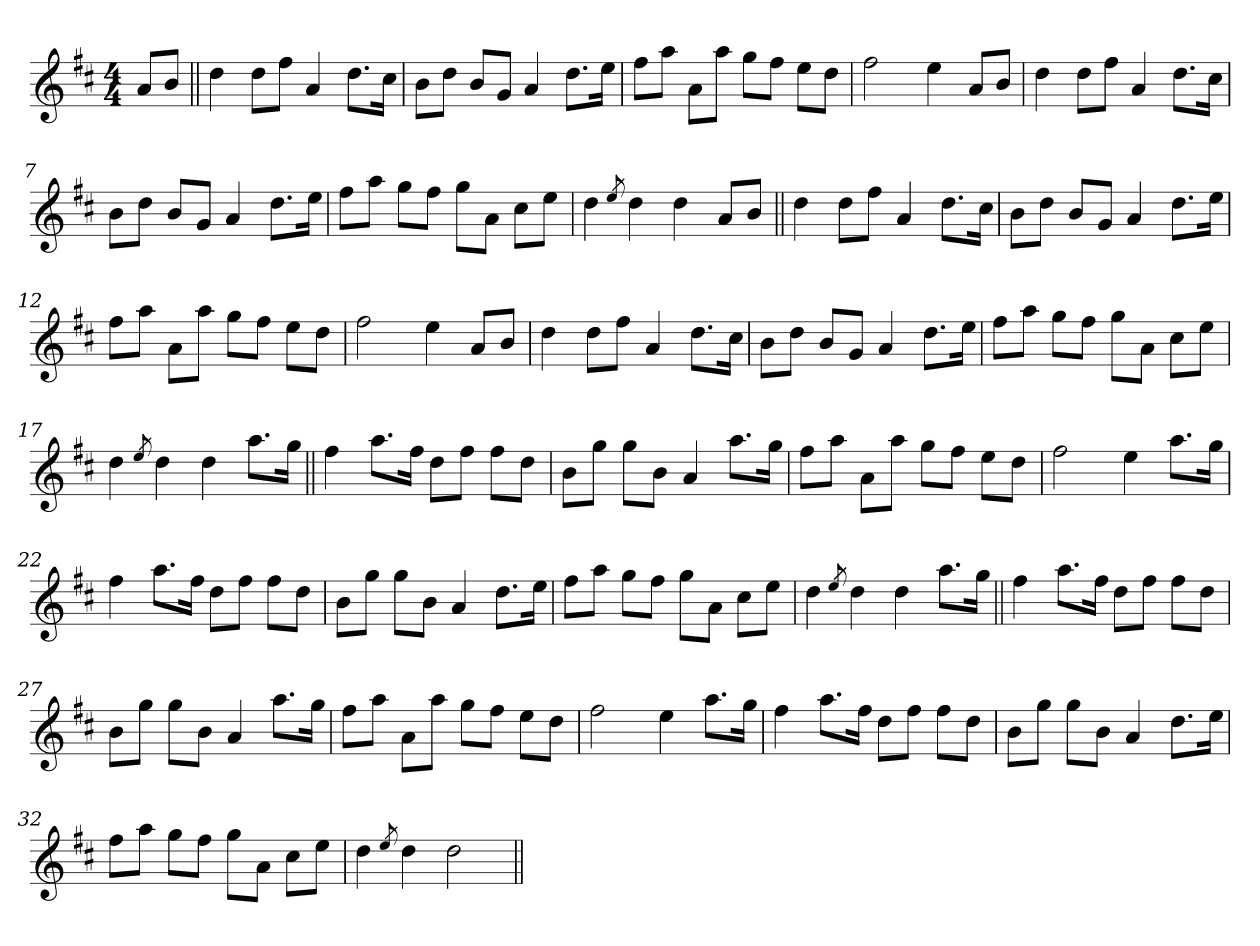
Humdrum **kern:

**kern
*part1
*staff1
*clefG2
*k[f#c#]
*D:
*M4/4
=1
8a/L
8b/J
=2||
4dd\
8dd\L
8ff#\J
4a/
8.dd\L
16cc#\Jk
=3
8b\L
8dd\J
8b/L
8g/J
4a/
8.dd\L
16ee\Jk
=4
8ff#\L
8aa\J
8a\L
8aa\J
8gg\L
8ff#\J
8ee\L
8dd\J
=5
2ff#\
4ee\
8a/L
8b/J
=6
4dd\
8dd\L
8ff#\J
4a/
8.dd\L
16cc#\Jk
!!LO:LB:g=z
=7
8b\L
8dd\J
8b/L
8g/J
4a/
8.dd\L
16ee\Jk
=8
8ff#\L
8aa\J
8gg\L
8ff#\J
8gg\L
8a\J
8cc#\L
8ee\J
=9
4dd\
8qee/
4dd\
4dd\
8a/L
8b/J
=10||
4dd\
8dd\L
8ff#\J
4a/
8.dd\L
16cc#\Jk
=11
8b\L
8dd\J
8b/L
8g/J
4a/
8.dd\L
16ee\Jk
!!LO:LB:g=z
=12
8ff#\L
8aa\J
8a\L
8aa\J
8gg\L
8ff#\J
8ee\L
8dd\J
=13
2ff#\
4ee\
8a/L
8b/J
=14
4dd\
8dd\L
8ff#\J
4a/
8.dd\L
16cc#\Jk
=15
8b\L
8dd\J
8b/L
8g/J
4a/
8.dd\L
16ee\Jk
=16
8ff#\L
8aa\J
8gg\L
8ff#\J
8gg\L
8a\J
8cc#\L
8ee\J
=17
4dd\
8qee/
4dd\
4dd\
8.aa\L
16gg\Jk
!!LO:LB:g=z
=18||
4ff#\
8.aa\L
16ff#\Jk
8dd\L
8ff#\J
8ff#\L
8dd\J
=19
8b\L
8gg\J
8gg\L
8b\J
4a/
8.aa\L
16gg\Jk
=20
8ff#\L
8aa\J
8a\L
8aa\J
8gg\L
8ff#\J
8ee\L
8dd\J
=21
2ff#\
4ee\
8.aa\L
16gg\Jk
=22
4ff#\
8.aa\L
16ff#\Jk
8dd\L
8ff#\J
8ff#\L
8dd\J
=23
8b\L
8gg\J
8gg\L
8b\J
4a/
8.dd\L
16ee\Jk
!!LO:LB:g=z
=24
8ff#\L
8aa\J
8gg\L
8ff#\J
8gg\L
8a\J
8cc#\L
8ee\J
=25
4dd\
8qee/
4dd\
4dd\
8.aa\L
16gg\Jk
=26||
4ff#\
8.aa\L
16ff#\Jk
8dd\L
8ff#\J
8ff#\L
8dd\J
=27
8b\L
8gg\J
8gg\L
8b\J
4a/
8.aa\L
16gg\Jk
=28
8ff#\L
8aa\J
8a\L
8aa\J
8gg\L
8ff#\J
8ee\L
8dd\J
=29
2ff#\
4ee\
8.aa\L
16gg\Jk
!!LO:LB:g=z
=30
4ff#\
8.aa\L
16ff#\Jk
8dd\L
8ff#\J
8ff#\L
8dd\J
=31
8b\L
8gg\J
8gg\L
8b\J
4a/
8.dd\L
16ee\Jk
=32
8ff#\L
8aa\J
8gg\L
8ff#\J
8gg\L
8a\J
8cc#\L
8ee\J
=33
4dd\
8qee/
4dd\
2dd\
=||
*-
